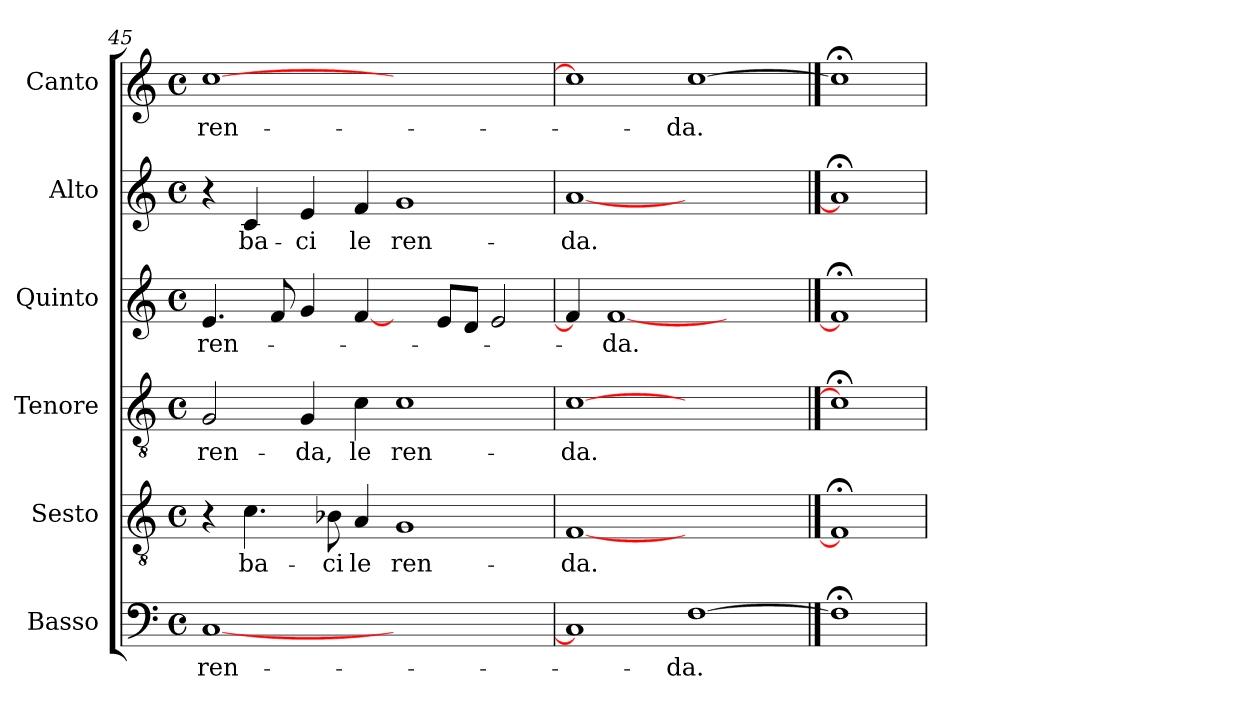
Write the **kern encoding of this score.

**kern	**text	**kern	**text	**kern	**text	**kern	**text	**kern	**text	**kern	**text
*part6	*part6	*part5	*part5	*part4	*part4	*part3	*part3	*part2	*part2	*part1	*part1
*staff6	*staff6	*staff5	*staff5	*staff4	*staff4	*staff3	*staff3	*staff2	*staff2	*staff1	*staff1
*I"Basso	*	*I"Sesto	*	*I"Tenore	*	*I"Quinto	*	*I"Alto	*	*I"Canto	*
*I'B	*	*	*	*I'T	*	*	*	*I'A	*	*I'C	*
*clefF4	*	*clefGv2	*	*clefGv2	*	*clefG2	*	*clefG2	*	*clefG2	*
*k[]	*	*k[]	*	*k[]	*	*k[]	*	*k[]	*	*k[]	*
*C:	*	*C:	*	*C:	*	*C:	*	*C:	*	*C:	*
*M4/4	*	*M4/4	*	*M4/4	*	*M4/4	*	*M4/4	*	*M4/4	*
*met(c)	*	*met(c)	*	*met(c)	*	*met(c)	*	*met(c)	*	*met(c)	*
=45	=45	=45	=45	=45	=45	=45	=45	=45	=45	=45	=45
[1C	ren-	4r	.	2G	ren-	4.e	ren-	4r	.	[1cc	ren-
.	.	4.c	ba-	.	.	.	.	4c	ba-	.	.
.	.	.	.	.	.	8f	.	.	.	.	.
.	.	.	.	4G	-da,	4g	.	4e	-ci	.	.
.	.	8B-X	-ci	.	.	.	.	.	.	.	.
.	.	4A	le	4c	le	[4f	.	4f	le	.	.
1ryy	.	1G	ren-	1c	ren-	4ryy	.	1g	ren-	1ryy	.
.	.	.	.	.	.	8eL	.	.	.	.	.
.	.	.	.	.	.	8dJ	.	.	.	.	.
.	.	.	.	.	.	2e	.	.	.	.	.
=46	=46	=46	=46	=46	=46	=46	=46	=46	=46	=46	=46
1C]	.	[1F	-da.	[1c	-da.	4f]	.	[1a	-da.	1cc]	.
.	.	.	.	.	.	[1f	-da.	.	.	.	.
[1F	-da.	1ryy	.	1ryy	.	.	.	1ryy	.	[1cc	-da.
.	.	.	.	.	.	2.ryy	.	.	.	.	.
==47	==47	==47	==47	==47	==47	==47	==47	==47	==47	==47	==47
1F;<]	.	1F;<]	.	1c;<]	.	1f;<]	.	1a;<]	.	1cc;<]	.
=	=	=	=	=	=	=	=	=	=	=	=
*-	*-	*-	*-	*-	*-	*-	*-	*-	*-	*-	*-
